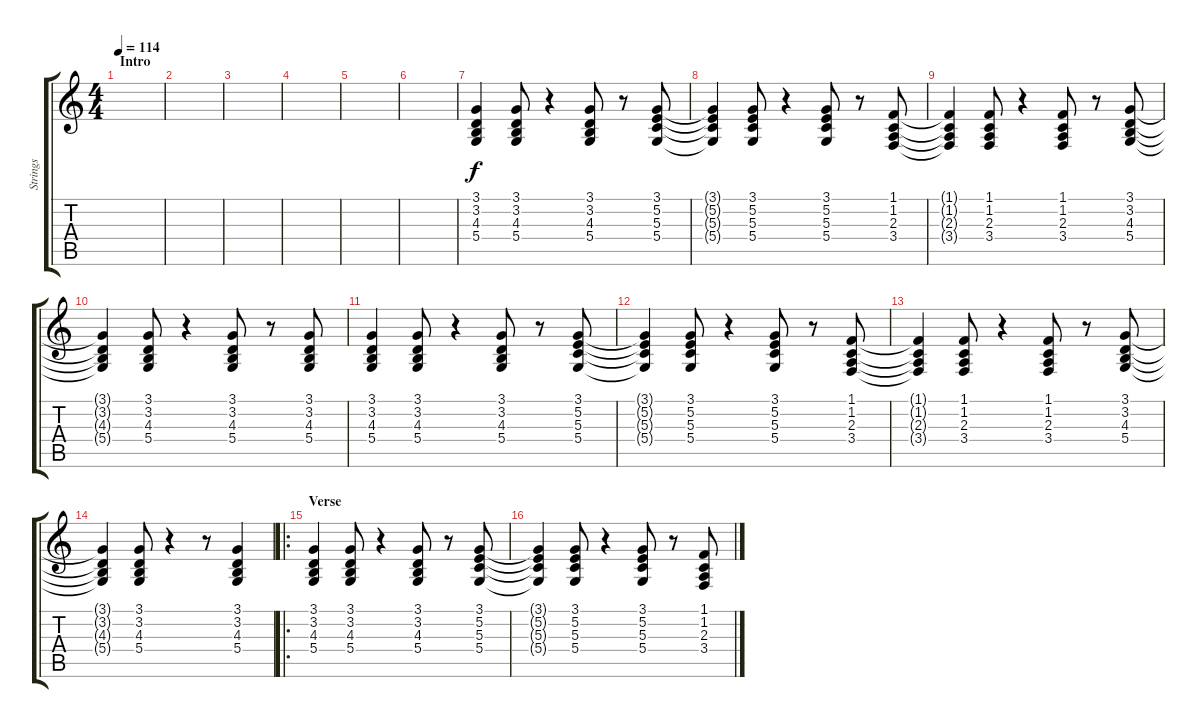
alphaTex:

\track ("Strings" "Strings") {instrument synthstrings2}
\staff {score tabs}
\tuning (E4 B3 G3 D3 A2 E2) {hide}
\ts (4 4)
\section ("" "Intro")
\tempo 114
\clef g2
\ks c
|
|
|
|
|
|
(3.1 3.2 4.3 5.4).4 (3.1 3.2 4.3 5.4).8 r.4 (3.1 3.2 4.3 5.4).8 r.8 (3.1 5.2 5.3 5.4).8 |
(3.1{t} 5.2{t} 5.3{t} 5.4{t}).4 (3.1 5.2 5.3 5.4).8 r.4 (3.1 5.2 5.3 5.4).8 r.8 (1.1 1.2 2.3 3.4).8 |
(1.1{t} 1.2{t} 2.3{t} 3.4{t}).4 (1.1 1.2 2.3 3.4).8 r.4 (1.1 1.2 2.3 3.4).8 r.8 (3.1 3.2 4.3 5.4).8 |
(3.1{t} 3.2{t} 4.3{t} 5.4{t}).4 (3.1 3.2 4.3 5.4).8 r.4 (3.1 3.2 4.3 5.4).8 r.8 (3.1 3.2 4.3 5.4).8 |
(3.1 3.2 4.3 5.4).4 (3.1 3.2 4.3 5.4).8 r.4 (3.1 3.2 4.3 5.4).8 r.8 (3.1 5.2 5.3 5.4).8 |
(3.1{t} 5.2{t} 5.3{t} 5.4{t}).4 (3.1 5.2 5.3 5.4).8 r.4 (3.1 5.2 5.3 5.4).8 r.8 (1.1 1.2 2.3 3.4).8 |
(1.1{t} 1.2{t} 2.3{t} 3.4{t}).4 (1.1 1.2 2.3 3.4).8 r.4 (1.1 1.2 2.3 3.4).8 r.8 (3.1 3.2 4.3 5.4).8 |
(3.1{t} 3.2{t} 4.3{t} 5.4{t}).4 (3.1 3.2 4.3 5.4).8 r.4 r.8 (3.1 3.2 4.3 5.4).4 |
\ro
\section ("" "Verse")
(3.1 3.2 4.3 5.4).4 (3.1 3.2 4.3 5.4).8 r.4 (3.1 3.2 4.3 5.4).8 r.8 (3.1 5.2 5.3 5.4).8 |
(3.1{t} 5.2{t} 5.3{t} 5.4{t}).4 (3.1 5.2 5.3 5.4).8 r.4 (3.1 5.2 5.3 5.4).8 r.8 (1.1 1.2 2.3 3.4).8
